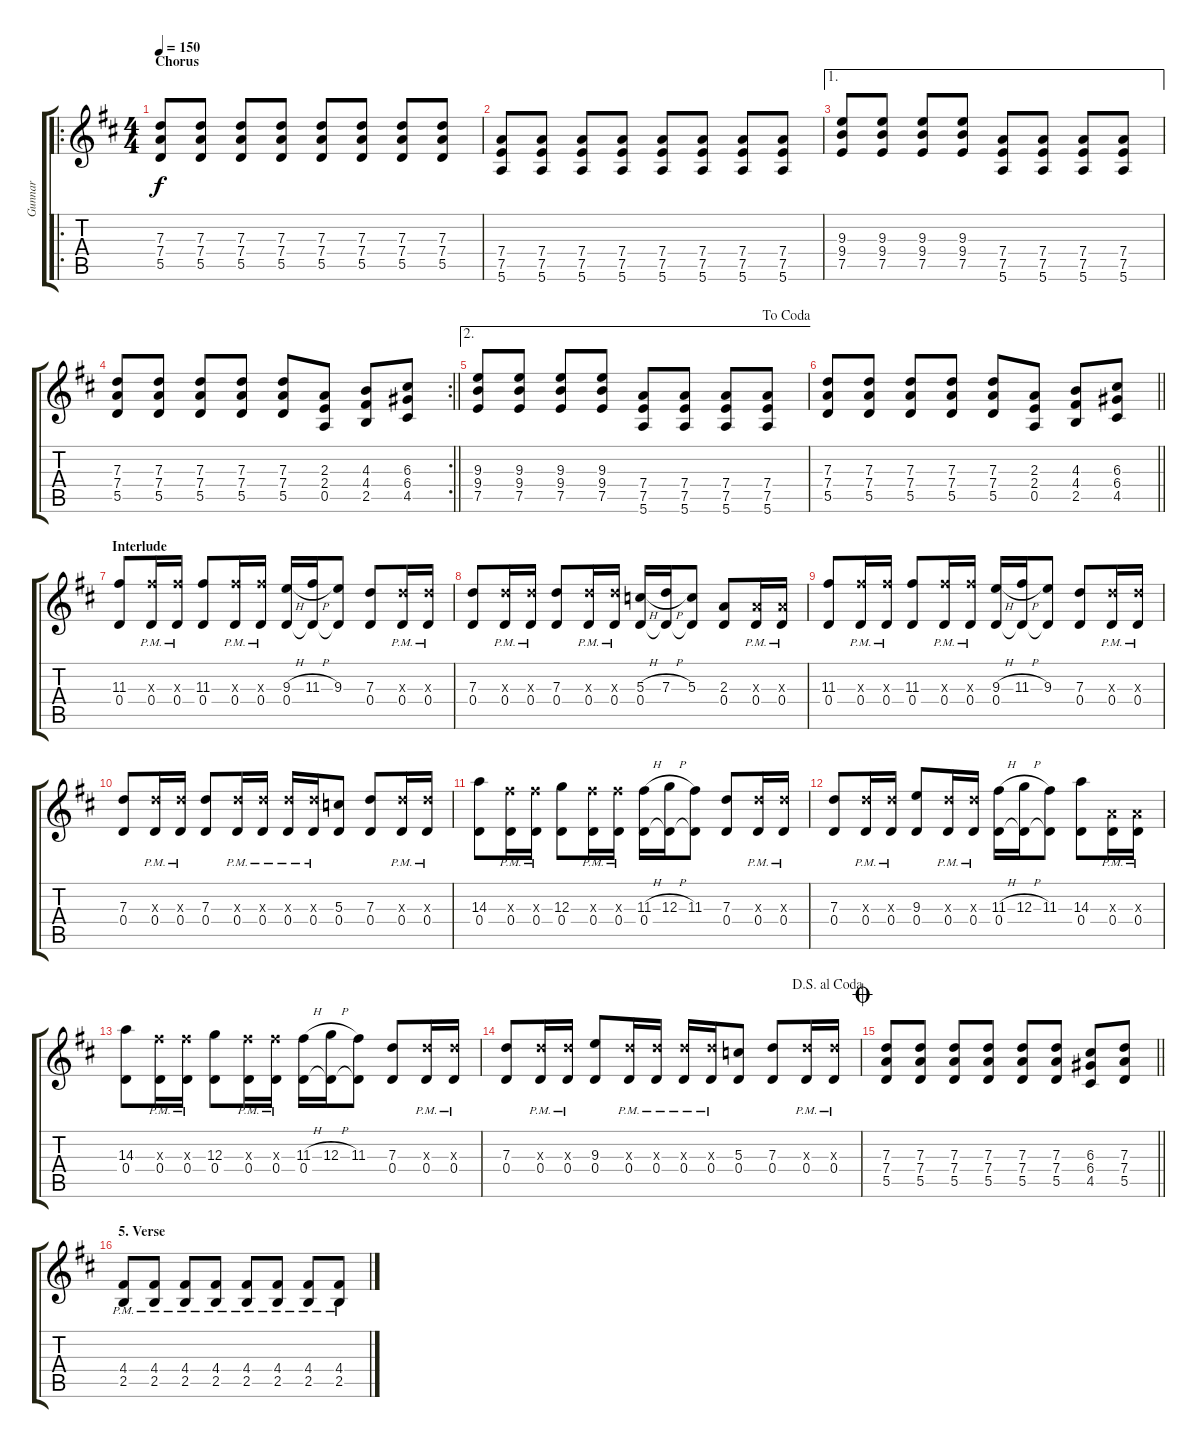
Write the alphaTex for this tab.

\track ("Gunnar" "Gunnar") {instrument distortionguitar}
\staff {score tabs}
\tuning (E4 B3 G3 D3 A2 E2) {hide}
\ro
\ts (4 4)
\section ("" "Chorus")
\tempo 150
\clef g2
\ks d
(7.3 7.4 5.5).8{dy f} (7.3 7.4 5.5).8 (7.3 7.4 5.5).8 (7.3 7.4 5.5).8 (7.3 7.4 5.5).8 (7.3 7.4 5.5).8 (7.3 7.4 5.5).8 (7.3 7.4 5.5).8 |
(7.4 7.5 5.6).8 (7.4 7.5 5.6).8 (7.4 7.5 5.6).8 (7.4 7.5 5.6).8 (7.4 7.5 5.6).8 (7.4 7.5 5.6).8 (7.4 7.5 5.6).8 (7.4 7.5 5.6).8 |
\ae 1
(9.3 9.4 7.5).8 (9.3 9.4 7.5).8 (9.3 9.4 7.5).8 (9.3 9.4 7.5).8 (7.4 7.5 5.6).8 (7.4 7.5 5.6).8 (7.4 7.5 5.6).8 (7.4 7.5 5.6).8 |
\rc 2
\barLineRight lightlight
(7.3 7.4 5.5).8 (7.3 7.4 5.5).8 (7.3 7.4 5.5).8 (7.3 7.4 5.5).8 (7.3 7.4 5.5).8 (2.3 2.4 0.5).8 (4.3 4.4 2.5).8 (6.3 6.4 4.5).8 |
\ae 2
\jump dacoda
(9.3 9.4 7.5).8 (9.3 9.4 7.5).8 (9.3 9.4 7.5).8 (9.3 9.4 7.5).8 (7.4 7.5 5.6).8 (7.4 7.5 5.6).8 (7.4 7.5 5.6).8 (7.4 7.5 5.6).8 |
\barLineRight lightlight
(7.3 7.4 5.5).8 (7.3 7.4 5.5).8 (7.3 7.4 5.5).8 (7.3 7.4 5.5).8 (7.3 7.4 5.5).8 (2.3 2.4 0.5).8 (4.3 4.4 2.5).8 (6.3 6.4 4.5).8 |
\section ("" "Interlude")
(11.3 0.4).8 (11.3{pm x} 0.4{pm}).16 (11.3{pm x} 0.4{pm}).16 (11.3 0.4).8 (11.3{pm x} 0.4{pm}).16 (11.3{pm x} 0.4{pm}).16 (9.3{h} 0.4).16 (11.3{h} 0.4{t}).16 (9.3 0.4{t}).8 (7.3 0.4).8 (7.3{x} 0.4{pm}).16 (7.3{x} 0.4{pm}).16 |
(7.3 0.4).8 (7.3{x} 0.4{pm}).16 (7.3{x} 0.4{pm}).16 (7.3 0.4).8 (7.3{x} 0.4{pm}).16 (7.3{x} 0.4{pm}).16 (5.3{h} 0.4).16 (7.3{h} 0.4{t}).16 (5.3 0.4{t}).8 (2.3 0.4).8 (2.3{x} 0.4{pm}).16 (2.3{x} 0.4{pm}).16 |
(11.3 0.4).8 (11.3{x} 0.4{pm}).16 (11.3{x} 0.4{pm}).16 (11.3 0.4).8 (11.3{x} 0.4{pm}).16 (11.3{x} 0.4{pm}).16 (9.3{h} 0.4).16 (11.3{h} 0.4{t}).16 (9.3 0.4{t}).8 (7.3 0.4).8 (7.3{x} 0.4{pm}).16 (7.3{x} 0.4{pm}).16 |
(7.3 0.4).8 (7.3{x} 0.4{pm}).16 (7.3{x} 0.4{pm}).16 (7.3 0.4).8 (7.3{x} 0.4{pm}).16 (7.3{x} 0.4{pm}).16 (7.3{x} 0.4{pm}).16 (7.3{x} 0.4{pm}).16 (5.3 0.4).8 (7.3 0.4).8 (7.3{x} 0.4{pm}).16 (7.3{x} 0.4{pm}).16 |
(14.3 0.4).8 (11.3{pm x} 0.4{pm}).16 (11.3{pm x} 0.4{pm}).16 (12.3 0.4).8 (11.3{pm x} 0.4{pm}).16 (11.3{pm x} 0.4{pm}).16 (11.3{h} 0.4).16 (12.3{h} 0.4{t}).16 (11.3 0.4{t}).8 (7.3 0.4).8 (7.3{x} 0.4{pm}).16 (7.3{x} 0.4{pm}).16 |
(7.3 0.4).8 (7.3{x} 0.4{pm}).16 (7.3{x} 0.4{pm}).16 (9.3 0.4).8 (7.3{x} 0.4{pm}).16 (7.3{x} 0.4{pm}).16 (11.3{h} 0.4).16 (12.3{h} 0.4{t}).16 (11.3 0.4{t}).8 (14.3 0.4).8 (2.3{x} 0.4{pm}).16 (2.3{x} 0.4{pm}).16 |
(14.3 0.4).8 (11.3{x} 0.4{pm}).16 (11.3{x} 0.4{pm}).16 (12.3 0.4).8 (11.3{x} 0.4{pm}).16 (11.3{x} 0.4{pm}).16 (11.3{h} 0.4).16 (12.3{h} 0.4{t}).16 (11.3 0.4{t}).8 (7.3 0.4).8 (7.3{x} 0.4{pm}).16 (7.3{x} 0.4{pm}).16 |
\jump dalsegnoalcoda
(7.3 0.4).8 (7.3{x} 0.4{pm}).16 (7.3{x} 0.4{pm}).16 (9.3 0.4).8 (7.3{x} 0.4{pm}).16 (7.3{x} 0.4{pm}).16 (7.3{x} 0.4{pm}).16 (7.3{x} 0.4{pm}).16 (5.3 0.4).8 (7.3 0.4).8 (7.3{x} 0.4{pm}).16 (7.3{x} 0.4{pm}).16 |
\jump coda
\barLineRight lightlight
(7.3 7.4 5.5).8 (7.3 7.4 5.5).8 (7.3 7.4 5.5).8 (7.3 7.4 5.5).8 (7.3 7.4 5.5).8 (7.3 7.4 5.5).8 (6.3 6.4 4.5).8 (7.3 7.4 5.5).8 |
\section ("" "5. Verse")
(4.4{pm} 2.5{pm}).8 (4.4{pm} 2.5{pm}).8 (4.4{pm} 2.5{pm}).8 (4.4{pm} 2.5{pm}).8 (4.4{pm} 2.5{pm}).8 (4.4{pm} 2.5{pm}).8 (4.4{pm} 2.5{pm}).8 (4.4{pm} 2.5{pm}).8
